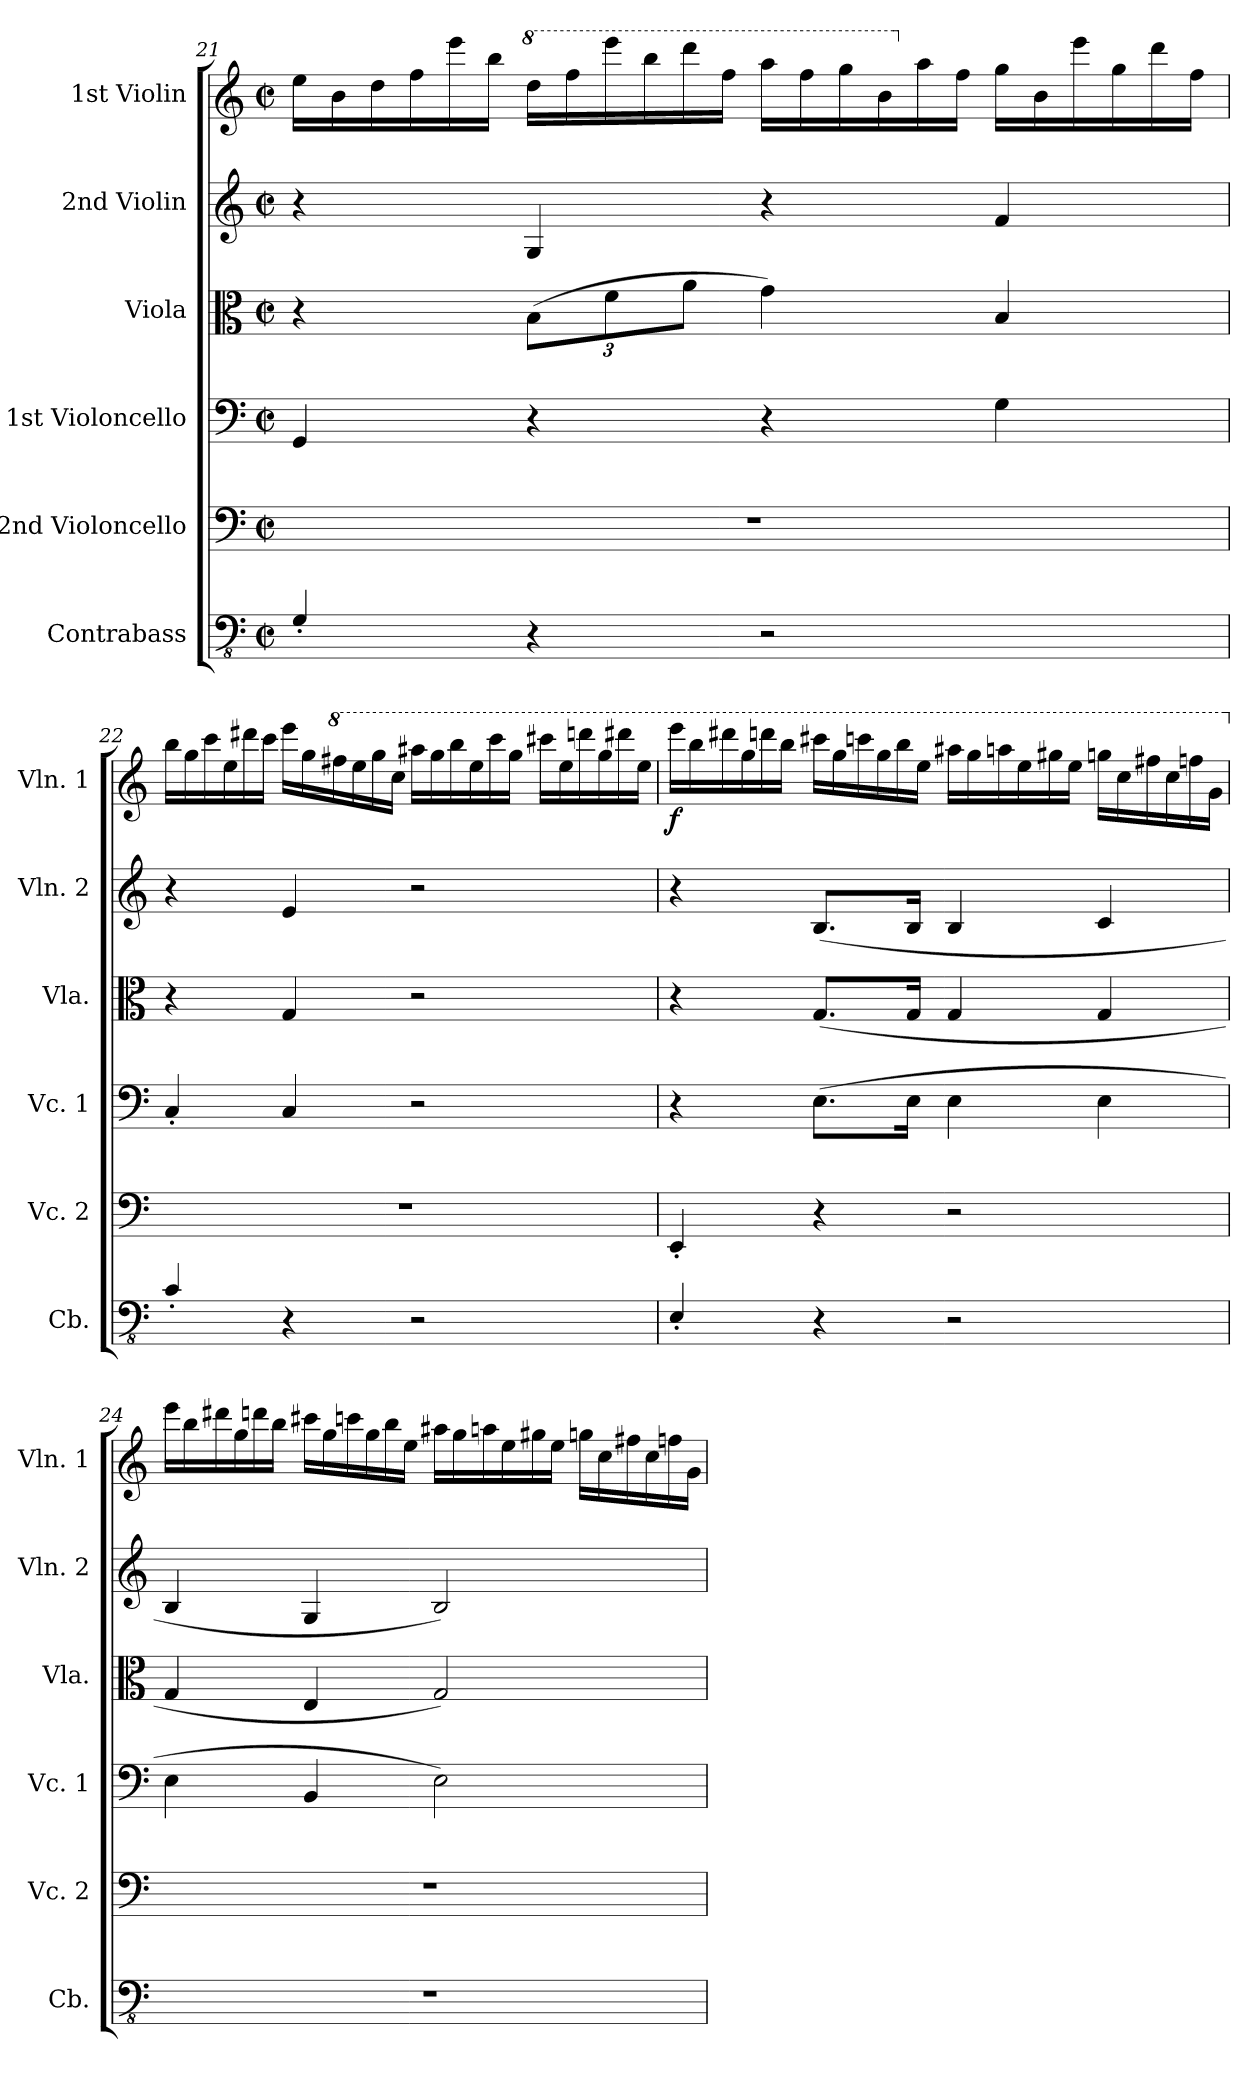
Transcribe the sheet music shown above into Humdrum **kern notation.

**kern	**kern	**kern	**kern	**kern	**kern	**dynam
*part6	*part5	*part4	*part3	*part2	*part1	*part1
*staff6	*staff5	*staff4	*staff3	*staff2	*staff1	*staff1
*I"Contrabass	*I"2nd Violoncello	*I"1st Violoncello	*I"Viola	*I"2nd Violin	*I"1st Violin	*
*I'Cb.	*I'Vc. 2	*I'Vc. 1	*I'Vla.	*I'Vln. 2	*I'Vln. 1	*
!!LO:PB:g=z
*clefFv4	*clefF4	*clefF4	*clefC3	*clefG2	*clefG2	*
*ITrd7c12	*	*	*	*	*	*
*k[]	*k[]	*k[]	*k[]	*k[]	*k[]	*
*M2/2	*M2/2	*M2/2	*M2/2	*M2/2	*M2/2	*
*met(c|)	*met(c|)	*met(c|)	*met(c|)	*met(c|)	*met(c|)	*
*	*	*	*	*	*Xtuplet	*
=21	=21	=21	=21	=21	=21	=21
4GGG'/	1r	4GG/	4r	4r	24ee\LL	.
.	.	.	.	.	24b\	.
.	.	.	.	.	24dd\	.
.	.	.	.	.	24ff\	.
.	.	.	.	.	24eee\	.
.	.	.	.	.	24bb\JJ	.
*	*	*	*Xbrackettup	*	*	*
*	*	*	*	*	*8va	*
4r	.	4r	(12B\L	4G/	24ddd\LL	.
.	.	.	.	.	24fff\	.
.	.	.	12f\	.	24eeee\	.
.	.	.	.	.	24bbb\	.
.	.	.	12a\J	.	24dddd\	.
.	.	.	.	.	24fff\JJ	.
2r	.	4r	4g\)	4r	24aaa\LL	.
.	.	.	.	.	24fff\	.
.	.	.	.	.	24ggg\	.
.	.	.	.	.	24bb\	.
*	*	*	*	*	*X8va	*
.	.	.	.	.	24aa\	.
.	.	.	.	.	24ff\JJ	.
.	.	4G\	4B/	4f/	24gg\LL	.
.	.	.	.	.	24b\	.
.	.	.	.	.	24eee\	.
.	.	.	.	.	24gg\	.
.	.	.	.	.	24ddd\	.
.	.	.	.	.	24ff\JJ	.
!!LO:LB:g=z
=22	=22	=22	=22	=22	=22	=22
4CC'/	1r	4C'/	4r	4r	24bb\LL	.
.	.	.	.	.	24gg\	.
.	.	.	.	.	24ccc\	.
.	.	.	.	.	24ee\	.
.	.	.	.	.	24ddd#X\	.
.	.	.	.	.	24ccc\JJ	.
4r	.	4C/	4G/	4e/	24eee\LL	.
.	.	.	.	.	24gg\	.
*	*	*	*	*	*8va	*
.	.	.	.	.	24fff#X\	.
.	.	.	.	.	24eee\	.
.	.	.	.	.	24ggg\	.
.	.	.	.	.	24ccc\JJ	.
2r	.	2r	2r	2r	24aaa#X\LL	.
.	.	.	.	.	24ggg\	.
.	.	.	.	.	24bbb\	.
.	.	.	.	.	24eee\	.
.	.	.	.	.	24cccc\	.
.	.	.	.	.	24ggg\JJ	.
.	.	.	.	.	24cccc#X\LL	.
.	.	.	.	.	24eee\	.
.	.	.	.	.	24ddddn\	.
.	.	.	.	.	24ggg\	.
.	.	.	.	.	24dddd#X\	.
.	.	.	.	.	24eee\JJ	.
!!LO:PB:g=z
=23	=23	=23	=23	=23	=23	=23
!	!	!	!	!	!	!LO:DY:b
4EEE'/	4EE'/	4r	4r	4r	24eeee\LL	f
.	.	.	.	.	24bbb\	.
.	.	.	.	.	24dddd#X\	.
.	.	.	.	.	24ggg\	.
.	.	.	.	.	24ddddn\	.
.	.	.	.	.	24bbb\JJ	.
4r	4r	(8.E\L	(8.G/L	(8.B/L	24cccc#X\LL	.
.	.	.	.	.	24ggg\	.
.	.	.	.	.	24ccccn\	.
.	.	.	.	.	24ggg\	.
.	.	.	.	.	24bbb\	.
.	.	16E\Jk	16G/Jk	16B/Jk	.	.
.	.	.	.	.	24eee\JJ	.
2r	2r	4E\	4G/	4B/	24aaa#X\LL	.
.	.	.	.	.	24ggg\	.
.	.	.	.	.	24aaan\	.
.	.	.	.	.	24eee\	.
.	.	.	.	.	24ggg#X\	.
.	.	.	.	.	24eee\JJ	.
.	.	4E\	4G/	4c/	24gggn\LL	.
.	.	.	.	.	24ccc\	.
.	.	.	.	.	24fff#X\	.
.	.	.	.	.	24ccc\	.
.	.	.	.	.	24fffn\	.
.	.	.	.	.	24gg\JJ	.
!!LO:LB:g=z
=24	=24	=24	=24	=24	=24	=24
*	*	*	*	*	*X8va	*
1r	1r	4E\	4G/	4B/	24eee\LL	.
.	.	.	.	.	24bb\	.
.	.	.	.	.	24ddd#X\	.
.	.	.	.	.	24gg\	.
.	.	.	.	.	24dddn\	.
.	.	.	.	.	24bb\JJ	.
.	.	4BB/	4E/	4G/	24ccc#X\LL	.
.	.	.	.	.	24gg\	.
.	.	.	.	.	24cccn\	.
.	.	.	.	.	24gg\	.
.	.	.	.	.	24bb\	.
.	.	.	.	.	24ee\JJ	.
.	.	2E\)	2G/)	2B/)	24aa#X\LL	.
.	.	.	.	.	24gg\	.
.	.	.	.	.	24aan\	.
.	.	.	.	.	24ee\	.
.	.	.	.	.	24gg#X\	.
.	.	.	.	.	24ee\JJ	.
.	.	.	.	.	24ggn\LL	.
.	.	.	.	.	24cc\	.
.	.	.	.	.	24ff#X\	.
.	.	.	.	.	24cc\	.
.	.	.	.	.	24ffn\	.
.	.	.	.	.	24g\JJ	.
=	=	=	=	=	=	=
*-	*-	*-	*-	*-	*-	*-
